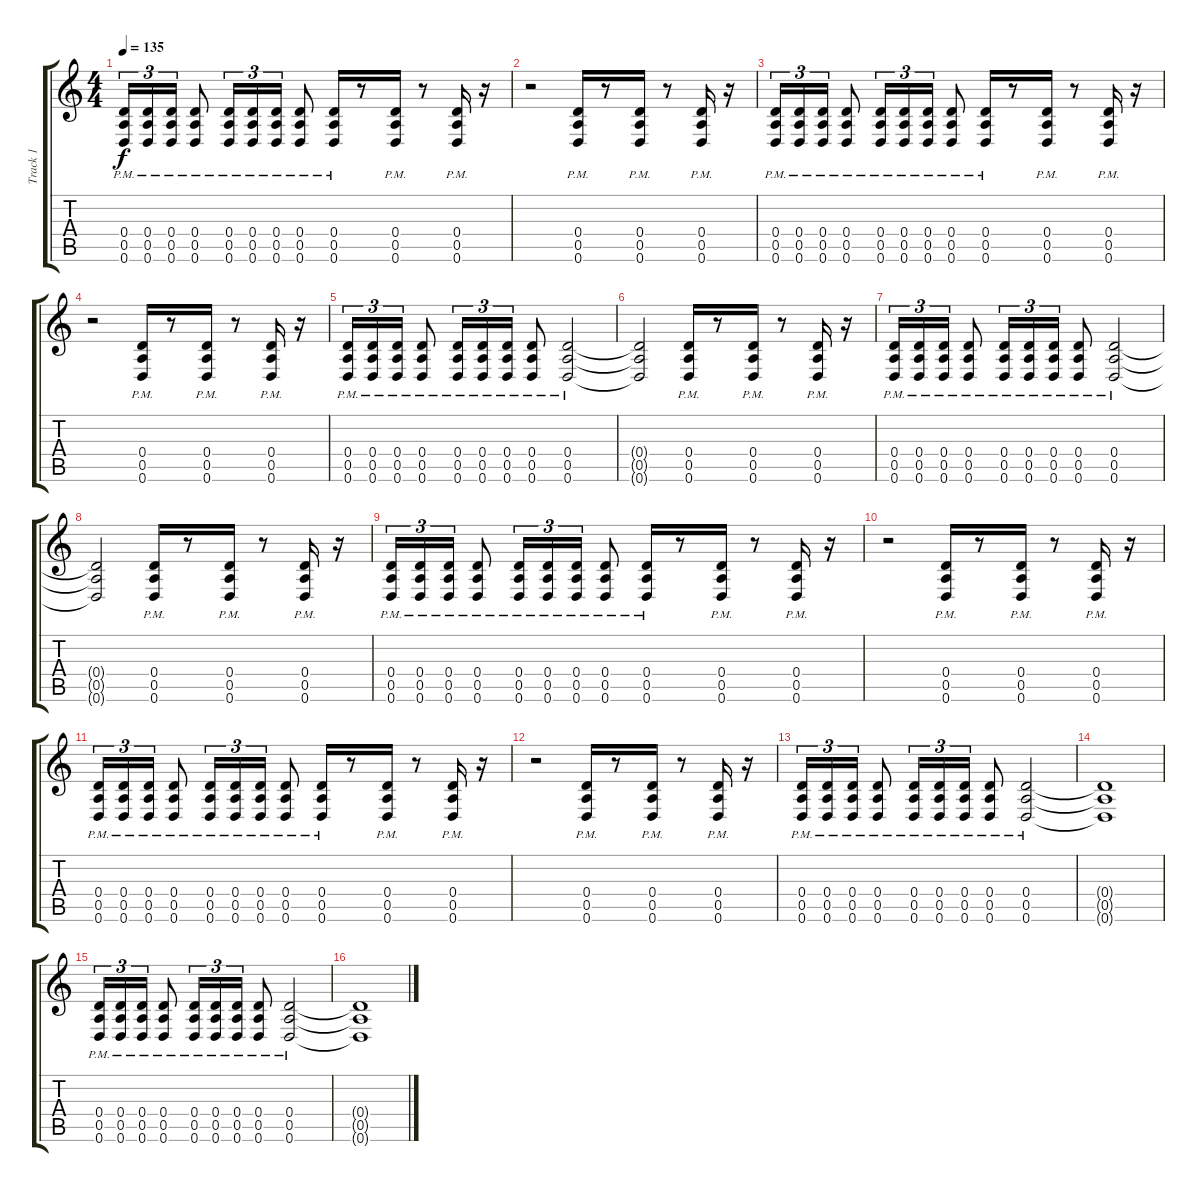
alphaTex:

\track ("Track 1" "Track 1") {instrument distortionguitar}
\staff {score tabs}
\tuning (E4 B3 G3 D3 A2 D2) {hide}
\ts (4 4)
\tempo 135
\clef g2
\ks c
(0.4{pm} 0.5{pm} 0.6{pm}).16{tu (3 2) dy f} (0.4{pm} 0.5{pm} 0.6{pm}).16{tu (3 2)} (0.4{pm} 0.5{pm} 0.6{pm}).16{tu (3 2)} (0.4{pm} 0.5{pm} 0.6{pm}).8 (0.4{pm} 0.5{pm} 0.6{pm}).16{tu (3 2)} (0.4{pm} 0.5{pm} 0.6{pm}).16{tu (3 2)} (0.4{pm} 0.5{pm} 0.6{pm}).16{tu (3 2)} (0.4{pm} 0.5{pm} 0.6{pm}).8 (0.4{pm} 0.5{pm} 0.6{pm}).16 r.8 (0.4{pm} 0.5{pm} 0.6{pm}).16 r.8 (0.4{pm} 0.5{pm} 0.6{pm}).16 r.16 |
r.2 (0.4{pm} 0.5{pm} 0.6{pm}).16 r.8 (0.4{pm} 0.5{pm} 0.6{pm}).16 r.8 (0.4{pm} 0.5{pm} 0.6{pm}).16 r.16 |
(0.4{pm} 0.5{pm} 0.6{pm}).16{tu (3 2)} (0.4{pm} 0.5{pm} 0.6{pm}).16{tu (3 2)} (0.4{pm} 0.5{pm} 0.6{pm}).16{tu (3 2)} (0.4{pm} 0.5{pm} 0.6{pm}).8 (0.4{pm} 0.5{pm} 0.6{pm}).16{tu (3 2)} (0.4{pm} 0.5{pm} 0.6{pm}).16{tu (3 2)} (0.4{pm} 0.5{pm} 0.6{pm}).16{tu (3 2)} (0.4{pm} 0.5{pm} 0.6{pm}).8 (0.4{pm} 0.5{pm} 0.6{pm}).16 r.8 (0.4{pm} 0.5{pm} 0.6{pm}).16 r.8 (0.4{pm} 0.5{pm} 0.6{pm}).16 r.16 |
r.2 (0.4{pm} 0.5{pm} 0.6{pm}).16 r.8 (0.4{pm} 0.5{pm} 0.6{pm}).16 r.8 (0.4{pm} 0.5{pm} 0.6{pm}).16 r.16 |
(0.4{pm} 0.5{pm} 0.6{pm}).16{tu (3 2)} (0.4{pm} 0.5{pm} 0.6{pm}).16{tu (3 2)} (0.4{pm} 0.5{pm} 0.6{pm}).16{tu (3 2)} (0.4{pm} 0.5{pm} 0.6{pm}).8 (0.4{pm} 0.5{pm} 0.6{pm}).16{tu (3 2)} (0.4{pm} 0.5{pm} 0.6{pm}).16{tu (3 2)} (0.4{pm} 0.5{pm} 0.6{pm}).16{tu (3 2)} (0.4{pm} 0.5{pm} 0.6{pm}).8 (0.4{pm} 0.5{pm} 0.6{pm}).2 |
(0.4{t} 0.5{t} 0.6{t}).2 (0.4{pm} 0.5{pm} 0.6{pm}).16 r.8 (0.4{pm} 0.5{pm} 0.6{pm}).16 r.8 (0.4{pm} 0.5{pm} 0.6{pm}).16 r.16 |
(0.4{pm} 0.5{pm} 0.6{pm}).16{tu (3 2)} (0.4{pm} 0.5{pm} 0.6{pm}).16{tu (3 2)} (0.4{pm} 0.5{pm} 0.6{pm}).16{tu (3 2)} (0.4{pm} 0.5{pm} 0.6{pm}).8 (0.4{pm} 0.5{pm} 0.6{pm}).16{tu (3 2)} (0.4{pm} 0.5{pm} 0.6{pm}).16{tu (3 2)} (0.4{pm} 0.5{pm} 0.6{pm}).16{tu (3 2)} (0.4{pm} 0.5{pm} 0.6{pm}).8 (0.4{pm} 0.5{pm} 0.6{pm}).2 |
(0.4{t} 0.5{t} 0.6{t}).2 (0.4{pm} 0.5{pm} 0.6{pm}).16 r.8 (0.4{pm} 0.5{pm} 0.6{pm}).16 r.8 (0.4{pm} 0.5{pm} 0.6{pm}).16 r.16 |
(0.4{pm} 0.5{pm} 0.6{pm}).16{tu (3 2)} (0.4{pm} 0.5{pm} 0.6{pm}).16{tu (3 2)} (0.4{pm} 0.5{pm} 0.6{pm}).16{tu (3 2)} (0.4{pm} 0.5{pm} 0.6{pm}).8 (0.4{pm} 0.5{pm} 0.6{pm}).16{tu (3 2)} (0.4{pm} 0.5{pm} 0.6{pm}).16{tu (3 2)} (0.4{pm} 0.5{pm} 0.6{pm}).16{tu (3 2)} (0.4{pm} 0.5{pm} 0.6{pm}).8 (0.4{pm} 0.5{pm} 0.6{pm}).16 r.8 (0.4{pm} 0.5{pm} 0.6{pm}).16 r.8 (0.4{pm} 0.5{pm} 0.6{pm}).16 r.16 |
r.2 (0.4{pm} 0.5{pm} 0.6{pm}).16 r.8 (0.4{pm} 0.5{pm} 0.6{pm}).16 r.8 (0.4{pm} 0.5{pm} 0.6{pm}).16 r.16 |
(0.4{pm} 0.5{pm} 0.6{pm}).16{tu (3 2)} (0.4{pm} 0.5{pm} 0.6{pm}).16{tu (3 2)} (0.4{pm} 0.5{pm} 0.6{pm}).16{tu (3 2)} (0.4{pm} 0.5{pm} 0.6{pm}).8 (0.4{pm} 0.5{pm} 0.6{pm}).16{tu (3 2)} (0.4{pm} 0.5{pm} 0.6{pm}).16{tu (3 2)} (0.4{pm} 0.5{pm} 0.6{pm}).16{tu (3 2)} (0.4{pm} 0.5{pm} 0.6{pm}).8 (0.4{pm} 0.5{pm} 0.6{pm}).16 r.8 (0.4{pm} 0.5{pm} 0.6{pm}).16 r.8 (0.4{pm} 0.5{pm} 0.6{pm}).16 r.16 |
r.2 (0.4{pm} 0.5{pm} 0.6{pm}).16 r.8 (0.4{pm} 0.5{pm} 0.6{pm}).16 r.8 (0.4{pm} 0.5{pm} 0.6{pm}).16 r.16 |
(0.4{pm} 0.5{pm} 0.6{pm}).16{tu (3 2)} (0.4{pm} 0.5{pm} 0.6{pm}).16{tu (3 2)} (0.4{pm} 0.5{pm} 0.6{pm}).16{tu (3 2)} (0.4{pm} 0.5{pm} 0.6{pm}).8 (0.4{pm} 0.5{pm} 0.6{pm}).16{tu (3 2)} (0.4{pm} 0.5{pm} 0.6{pm}).16{tu (3 2)} (0.4{pm} 0.5{pm} 0.6{pm}).16{tu (3 2)} (0.4{pm} 0.5{pm} 0.6{pm}).8 (0.4{pm} 0.5{pm} 0.6{pm}).2 |
(0.4{t} 0.5{t} 0.6{t}).1 |
(0.4{pm} 0.5{pm} 0.6{pm}).16{tu (3 2)} (0.4{pm} 0.5{pm} 0.6{pm}).16{tu (3 2)} (0.4{pm} 0.5{pm} 0.6{pm}).16{tu (3 2)} (0.4{pm} 0.5{pm} 0.6{pm}).8 (0.4{pm} 0.5{pm} 0.6{pm}).16{tu (3 2)} (0.4{pm} 0.5{pm} 0.6{pm}).16{tu (3 2)} (0.4{pm} 0.5{pm} 0.6{pm}).16{tu (3 2)} (0.4{pm} 0.5{pm} 0.6{pm}).8 (0.4{pm} 0.5{pm} 0.6{pm}).2 |
(0.4{t} 0.5{t} 0.6{t}).1
